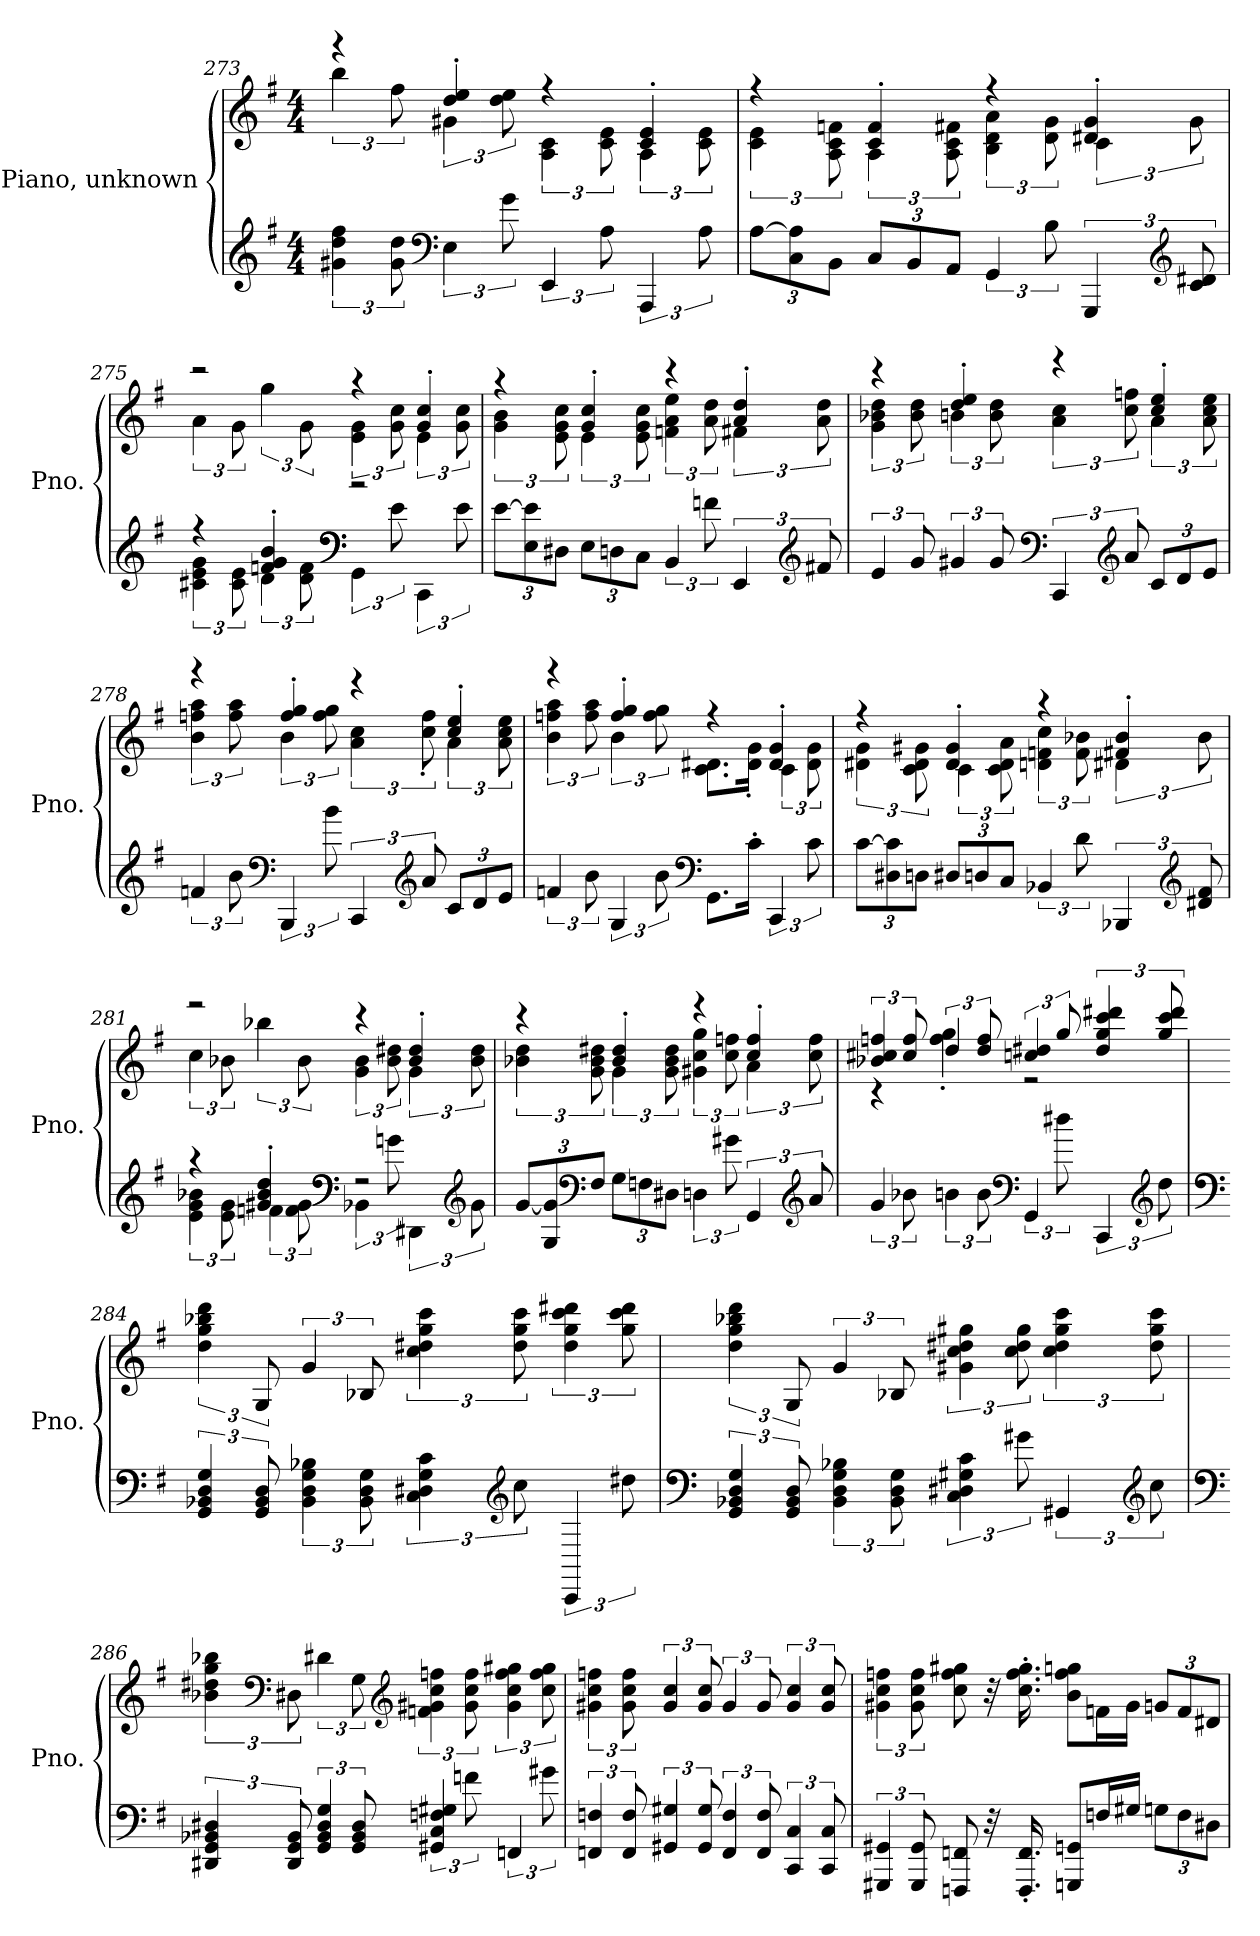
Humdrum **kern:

**kern	**kern
*part1	*part1
*staff2	*staff1
*I"Piano, unknown	*
*I'Pno.	*
*clefG2	*clefG2
*k[f#]	*k[f#]
*M4/4	*M4/4
=273	=273
*	*^
6g#X\ 6dd\ 6ff#\	4r	6bb\
12g#\ 12dd\	.	12ff#\
*clefF4	*	*
6E\	4dd/' 4ee/'	6g#X\
12g#\	.	12dd\ 12ee\
6EE/	4r	6A\ 6c\
12A\	.	12c\ 12e\
6AAA/	4c/' 4e/'	6A\
12A\	.	12c\ 12e\
!!LO:LB:g=z	!!
=274	=274	=274
*Xbrackettup	*	*
[12A\L	4r	6c\ 6e\
12C\ 12A\]	.	.
12BB\J	.	12A\ 12c\ 12fn\
12C/L	4c/' 4f/'	6A\
12BB/	.	.
12AA/J	.	12A\ 12c\ 12f#X\
*brackettup	*	*
6GG/	4r	6B\ 6d\ 6a\
12B\	.	12d\ 12g\
6GGG/	4d#X/' 4g/'	6c\
*clefG2	*	*
12c/ 12d#X/	.	12g\
=275	=275	=275
*^	*	*
4r	6c#X\ 6e\ 6g\	2r	6a\
.	12c#\ 12e\	.	12g\
4fn/' 4g/' 4b/'	6d\	.	6gg\
.	12d\ 12f\	.	12g\
*clefF4	*	*	*
2r	6GG\	4r	6e\ 6g\
.	12e\	.	12g\ 12cc\
.	6CC\	4g/' 4cc/'	6e\
.	12e\	.	12g\ 12cc\
*v	*v	*	*
=276	=276	=276
*Xbrackettup	*	*
[12e\L	4r	6g\ 6b\
12E\ 12e\]	.	.
12D#X\J	.	12e\ 12g\ 12cc\
12E\L	4g/' 4cc/'	6e\
12Dn\	.	.
12C\J	.	12e\ 12g\ 12cc\
*brackettup	*	*
6BB/	4r	6fn\ 6a\ 6ee\
12fn\	.	12a\ 12dd\
6EE/	4a/' 4dd/'	6f#X\
*clefG2	*	*
12f#X/	.	12a\ 12dd\
!!LO:LB:g=z	!!
=277	=277	=277
6e/	4r	6g\ 6b-X\ 6dd\
12g/	.	12b-\ 12dd\
6g#X/	4dd/' 4ee/'	6bn\
12g#/	.	12b\ 12dd\
*clefF4	*	*
6CC/	4r	6a\ 6cc\
*clefG2	*	*
12a/	.	12cc\ 12ffn\
*Xbrackettup	*	*
12c/L	4cc/' 4ee/'	6a\
12d/	.	.
12e/J	.	12a\ 12cc\ 12ee\
=278	=278	=278
*brackettup	*	*
6fn/	4r	6b\ 6ffn\ 6aa\
12b\	.	12ff\ 12aa\
*clefF4	*	*
6BBB/	4ff/' 4gg/'	6b\
12b\	.	12ff\ 12gg\
6CC/	4r	6a\ 6cc\
*clefG2	*	*
12a/	.	12cc\' 12ff\'
*Xbrackettup	*	*
12c/L	4cc/' 4ee/'	6a\
12d/	.	.
12e/J	.	12a\ 12cc\ 12ee\
=279	=279	=279
*brackettup	*	*
6fn/	4r	6b\ 6ffn\ 6aa\
12b\	.	12ff\ 12aa\
6G/	4ff/' 4gg/'	6b\
12b\	.	12ff\ 12gg\
*clefF4	*	*
8.GG\L	4r	8.c\ 8.d#X\L
16c'\Jk	.	16d#\' 16g\'Jk
6CC/	4d#/' 4g/'	6c\
12c\	.	12d#\ 12g\
!!LO:LB:g=z	!!
=280	=280	=280
*Xbrackettup	*	*
[12c\L	4r	6d#X\ 6g\
12D#X\ 12c\]	.	.
12Dn\J	.	12c\ 12d#\ 12g#X\
12D#X/L	4d#/' 4g#/'	6c\
12Dn/	.	.
12C/J	.	12c\ 12d#\ 12a\
*brackettup	*	*
6BB-X/	4r	6dn\ 6fn\ 6cc\
12d\	.	12f\ 12b-X\
6BBB-X/	4f#X/' 4b-/'	6d#X\
*clefG2	*	*
12d#X/ 12f#/	.	12b-\
=281	=281	=281
*^	*	*
4r	6e\ 6g\ 6b-X\	2r	6cc\
.	12e\ 12g\	.	12b-X\
4g#X/' 4b-/' 4dd/'	6fn\	.	6bb-X\
.	12f\ 12g#\	.	12b-\
*clefF4	*	*	*
2r	6BB-X\	4r	6g\ 6b-\
.	12gn\	.	12b-\ 12dd#X\
.	6DD#X\	4b-/' 4dd#/'	6g\
*clefG2	*	*	*
.	12g\	.	12b-\ 12dd#\
*v	*v	*	*
!!LO:LB:g=z	!!
=282	=282	=282
*Xbrackettup	*	*
[12g/L	4r	6b-X\ 6dd\
12G/ 12g/]	.	.
*clefF4	*	*
12F#/J	.	12g\ 12b-\ 12dd#X\
12G\L	4b-/' 4dd#/'	6g\
12Fn\	.	.
12D#X\J	.	12g\ 12b-\ 12dd#\
*brackettup	*	*
6Dn\	4r	6g#X\ 6cc\ 6gg\
12g#X\	.	12cc\ 12ffn\
6GG/	4cc/' 4ff/'	6a\
*clefG2	*	*
12a/	.	12cc\ 12ff\
=283	=283	=283
6g/	6b-X/ 6cc#X/ 6ffn/	4r
12b-X\	12cc#/ 12ff/	.
6bn\	6dd/	4ff\' 4gg\'
12b\	12dd/ 12ff/	.
*clefF4	*	*
6GG/	6ccn/ 6dd#X/	2r
12dd#X\	12gg/	.
6CC/	6dd#/ 6gg/ 6ccc/ 6ddd#X/	.
*clefG2	*	*
12dd#\	12gg/ 12ccc/ 12ddd#/	.
*	*v	*v
!!LO:PB:g=z
=284	=284
*clefF4	*
6GG/ 6BB-X/ 6D/ 6G/	6dd\ 6gg\ 6bb-X\ 6ddd\
12GG/ 12BB-/ 12D/	12G/
6BB-\ 6D\ 6G\ 6B-X\	6g/
12BB-\ 12D\ 12G\	12B-X/
6C\ 6D#X\ 6G\ 6c\	6cc\ 6dd#X\ 6gg\ 6ccc\
*clefG2	*
12cc\	12dd#\ 12gg\ 12ccc\
6CC/	6dd#\ 6gg\ 6ccc\ 6ddd#X\
12dd#X\	12gg\ 12ccc\ 12ddd#\
=285	=285
*clefF4	*
6GG/ 6BB-X/ 6D/ 6G/	6dd\ 6gg\ 6bb-X\ 6ddd\
12GG/ 12BB-/ 12D/	12G/
6BB-\ 6D\ 6G\ 6B-X\	6g/
12BB-\ 12D\ 12G\	12B-X/
6C\ 6D#X\ 6G#X\ 6c\	6g#X\ 6cc\ 6dd#X\ 6gg#X\
12g#X\	12cc\ 12dd#\ 12gg#\
6GG#X/	6cc\ 6dd#\ 6gg#\ 6ccc\
*clefG2	*
12cc\	12dd#\ 12gg#\ 12ccc\
!!LO:LB:g=z
=286	=286
*clefF4	*
6DD#X/ 6GG/ 6BB-X/ 6D#X/	6b-X\ 6dd#X\ 6gg\ 6bb-X\
*	*clefF4
12DD#/ 12GG/ 12BB-/	12D#X\
6GG/ 6BB-/ 6D#/ 6G/	6d#X\
12GG/ 12BB-/ 12D#/	12G\
*	*clefG2
6GG#X/ 6C/ 6Fn/ 6G#X/	6fn\ 6g#X\ 6cc\ 6ffn\
12fn\	12g#\ 12cc\ 12ff\
6FFn/	6g#\ 6cc\ 6ff\ 6gg#X\
12g#X\	12cc\ 12ff\ 12gg#\
=287	=287
6FFn/ 6Fn/	6g#X\ 6cc\ 6ffn\
12FF/ 12F/	12g#\ 12cc\ 12ff\
6GG#X/ 6G#X/	6g#/ 6cc/
12GG#/ 12G#/	12g#/ 12cc/
6FF/ 6F/	6g#/
12FF/ 12F/	12g#/
6CC/ 6C/	6g#/ 6cc/
12CC/ 12C/	12g#/ 12cc/
!!LO:LB:g=z
=288	=288
6GGG#X/ 6GG#X/	6g#X\ 6cc\ 6ffn\
12GGG#/ 12GG#/	12g#\ 12cc\ 12ff\
8FFFn/ 8FFn/	8cc\ 8ff\ 8gg#X\
32r	32r
16.FFF/' 16.FF/'	16.cc\' 16.ff\' 16.gg#\'
8GGGn/ 8GGn/L	8b\ 8ff\ 8ggn\L
16Fn/L	16fn\L
16G#X/JJ	16g#\JJ
*Xbrackettup	*Xbrackettup
12Gn\L	12gn/L
12F\	12f/
12D#X\J	12d#X/J
=	=
*-	*-
